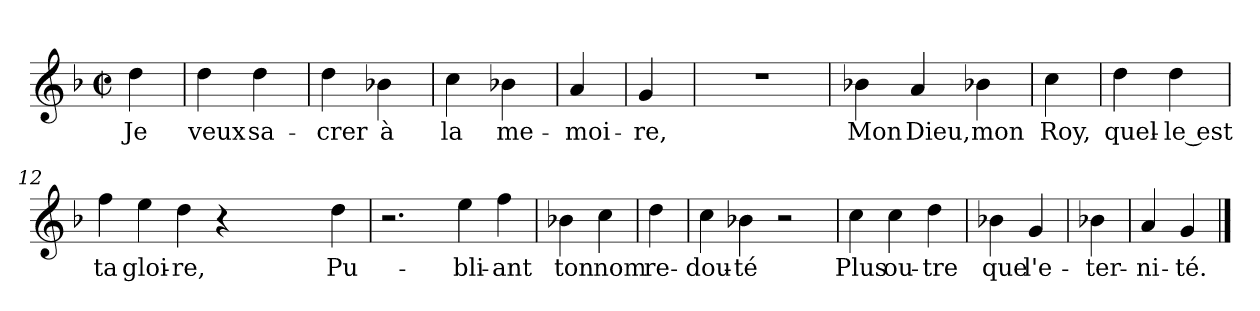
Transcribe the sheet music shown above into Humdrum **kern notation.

**kern	**text
*part1	*part1
*staff1	*staff1
*clefG2	*
*k[b-]	*
*F:	*
*M2/2	*
*met(c|)	*
=1	=1
4dd	Je
=2	=2
4dd	veux
4dd	sa-
=3	=3
4dd	-crer
4b-X	à
=4	=4
4cc	la
4b-X	me-
=5	=5
4a	-moi-
=6	=6
4g	-re,
=7	=7
1r	.
=8	=8
4b-X	Mon
4a	Dieu,
4b-X	mon
=10	=10
4cc	Roy,
=11	=11
4dd	quel-
4dd	-le est
=12	=12
4ff	ta
4ee	gloi-
4dd	-re,
4r	.
2.ryy	.
4dd	Pu-
=16	=16
2.r	.
4ee	-bli-
4ff	-ant
=17	=17
4b-X	ton
4cc	nom
=18	=18
4dd	re-
=19	=19
4cc	-dou-
4b-X	-té
2r	.
=21	=21
4cc	Plus
4cc	ou-
4dd	-tre
=23	=23
4b-X	que
4g	l'e-
=24	=24
4b-X	-ter-
=25	=25
4a	-ni-
4g	-té.
==	==
*-	*-
